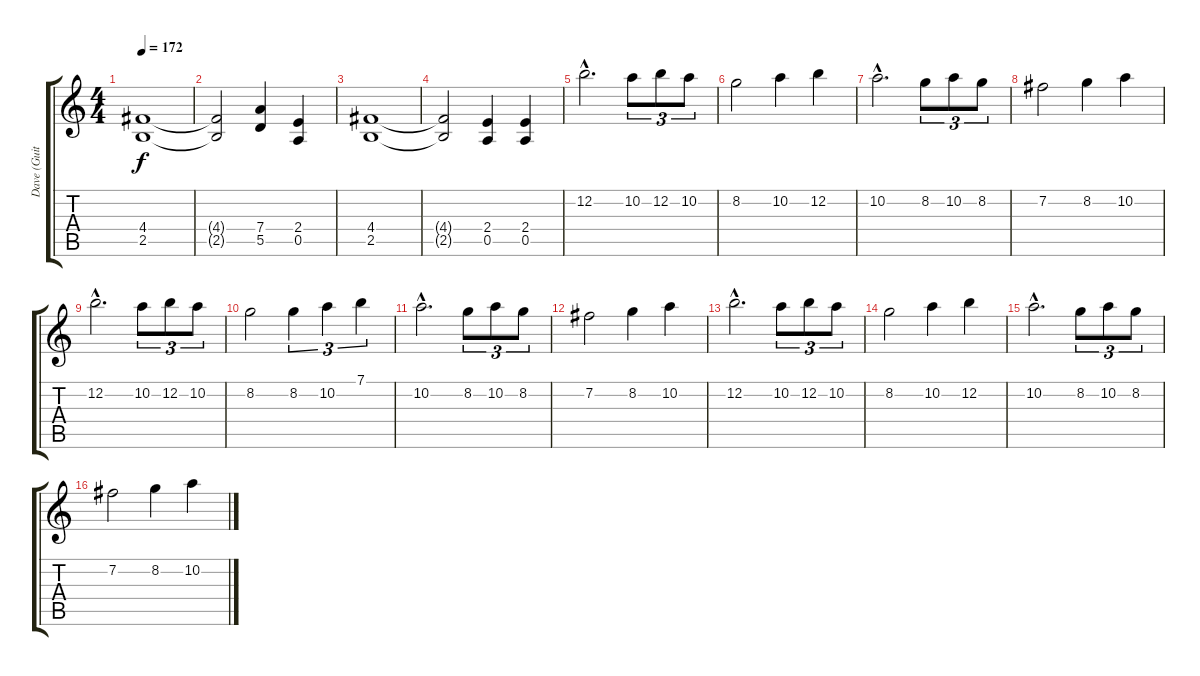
\track ("Dave (Guitar)" "Dave (Guit") {instrument distortionguitar}
\staff {score tabs}
\tuning (E4 B3 G3 D3 A2 E2) {hide}
\ts (4 4)
\tempo 172
\clef g2
\ks c
(4.4 2.5).1{dy f} |
(4.4{t} 2.5{t}).2 (7.4 5.5).4 (2.4 0.5).4 |
(4.4 2.5).1 |
(4.4{t} 2.5{t}).2 (2.4 0.5).4 (2.4 0.5).4 |
12.2{hac}.2{d} 10.2.8{tu (3 2)} 12.2.8{tu (3 2)} 10.2.8{tu (3 2)} |
8.2.2 10.2.4 12.2.4 |
10.2{hac}.2{d} 8.2.8{tu (3 2)} 10.2.8{tu (3 2)} 8.2.8{tu (3 2)} |
7.2.2 8.2.4 10.2.4 |
12.2{hac}.2{d} 10.2.8{tu (3 2)} 12.2.8{tu (3 2)} 10.2.8{tu (3 2)} |
8.2.2 8.2.4{tu (3 2)} 10.2.4{tu (3 2)} 7.1.4{tu (3 2)} |
10.2{hac}.2{d} 8.2.8{tu (3 2)} 10.2.8{tu (3 2)} 8.2.8{tu (3 2)} |
7.2.2 8.2.4 10.2.4 |
12.2{hac}.2{d} 10.2.8{tu (3 2)} 12.2.8{tu (3 2)} 10.2.8{tu (3 2)} |
8.2.2 10.2.4 12.2.4 |
10.2{hac}.2{d} 8.2.8{tu (3 2)} 10.2.8{tu (3 2)} 8.2.8{tu (3 2)} |
7.2.2 8.2.4 10.2.4
